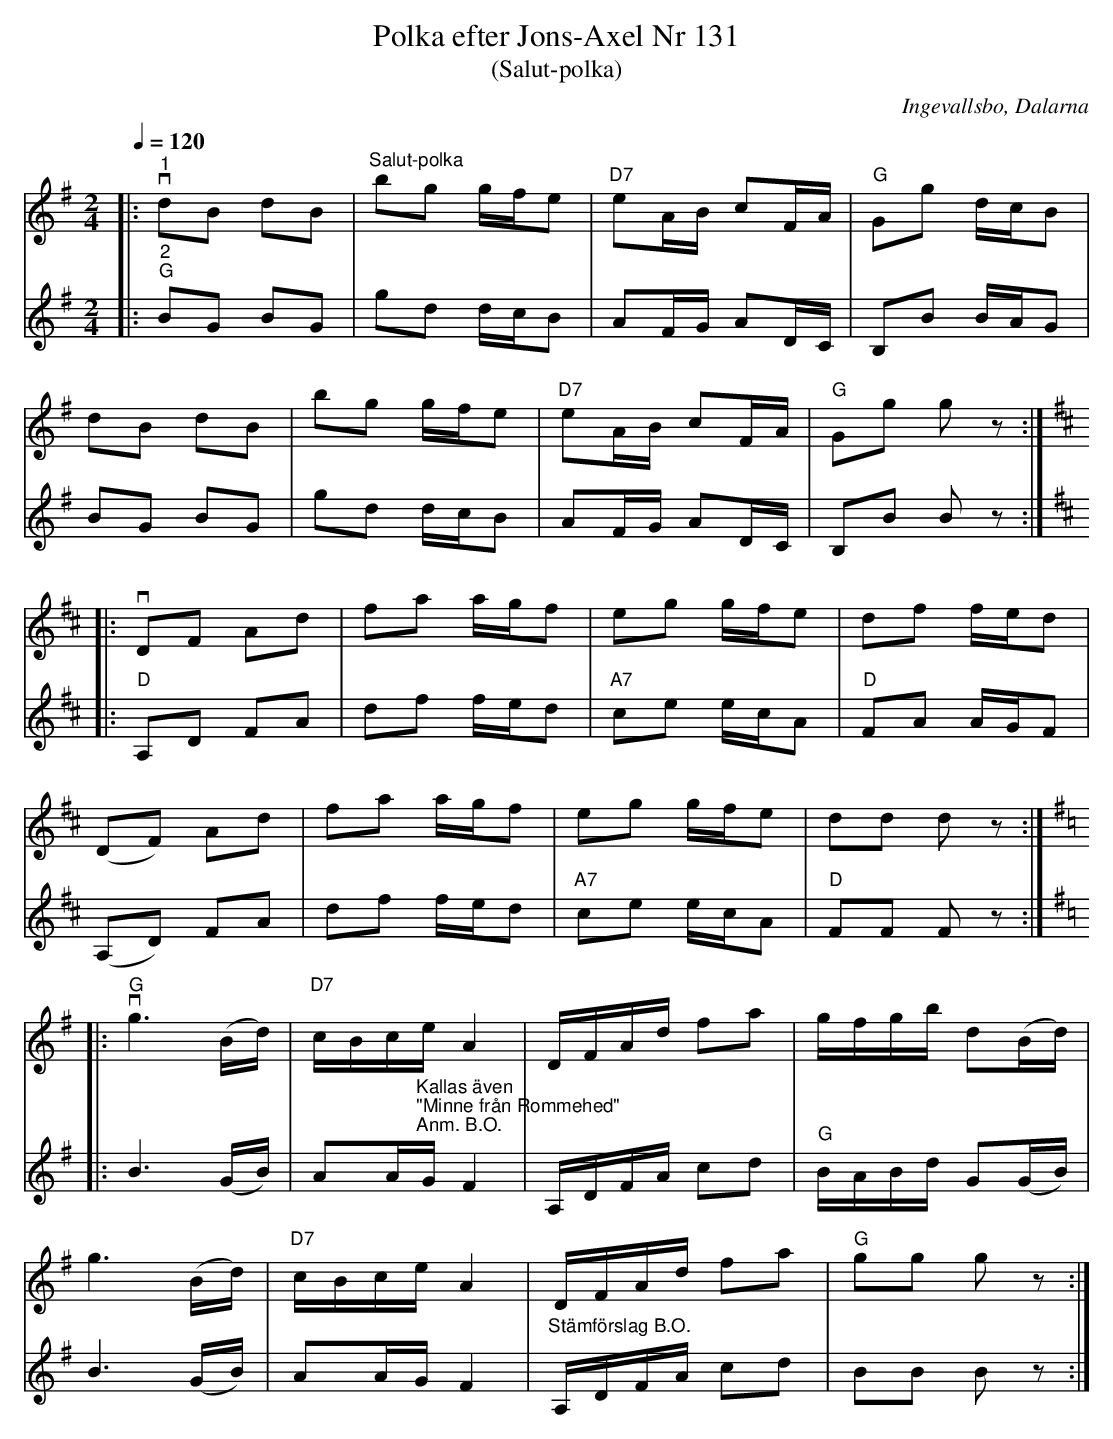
X:1
T:Polka efter Jons-Axel Nr 131
T:(Salut-polka)
O:Ingevallsbo, Dalarna
L:1/8
Q:1/4=120
M:2/4
K:G
V:1
|:"^1"v dB dB | "^Salut-polka" bg g/f/e |"D7" eA/B/ cF/A/ |"G" Gg d/c/B |
dB dB | bg g/f/e |"D7" eA/B/ cF/A/ |"G" Gg g z ::
[K:D]v DF Ad | fa a/g/f | eg g/f/e | df f/e/d |
(DF) Ad | fa a/g/f | eg g/f/e | dd d z ::
[K:G]"G"v g3 (B/d/) |"D7" c/B/c/e/ A2 | D/F/A/d/ fa | g/f/g/b/ d(B/d/) |
g3 (B/d/) |"D7" c/B/c/e/ A2 | D/F/A/d/ fa |"G" gg g z :|
V:2
|:"^2""G" BG BG | gd d/c/B | AF/G/ AD/C/ | B,B B/A/G | BG BG | gd d/c/B | AF/G/ AD/C/ | B,B B z ::
[K:D]"D" A,D FA | df f/e/d |"A7" ce e/c/A |"D" FA A/G/F | (A,D) FA | df f/e/d |"A7" ce e/c/A |
"D" FF F z ::[K:G] B3 (G/B/) | AA/"^Kallas även""^\"Minne från Rommehed\"""^Anm. B.O."G/ F2 |
A,/D/F/A/ cd |"G" B/A/B/d/ G(G/B/) | B3 (G/B/) | AA/G/ F2 | "^Stämförslag B.O." A,/D/F/A/ cd | BB B z :|
